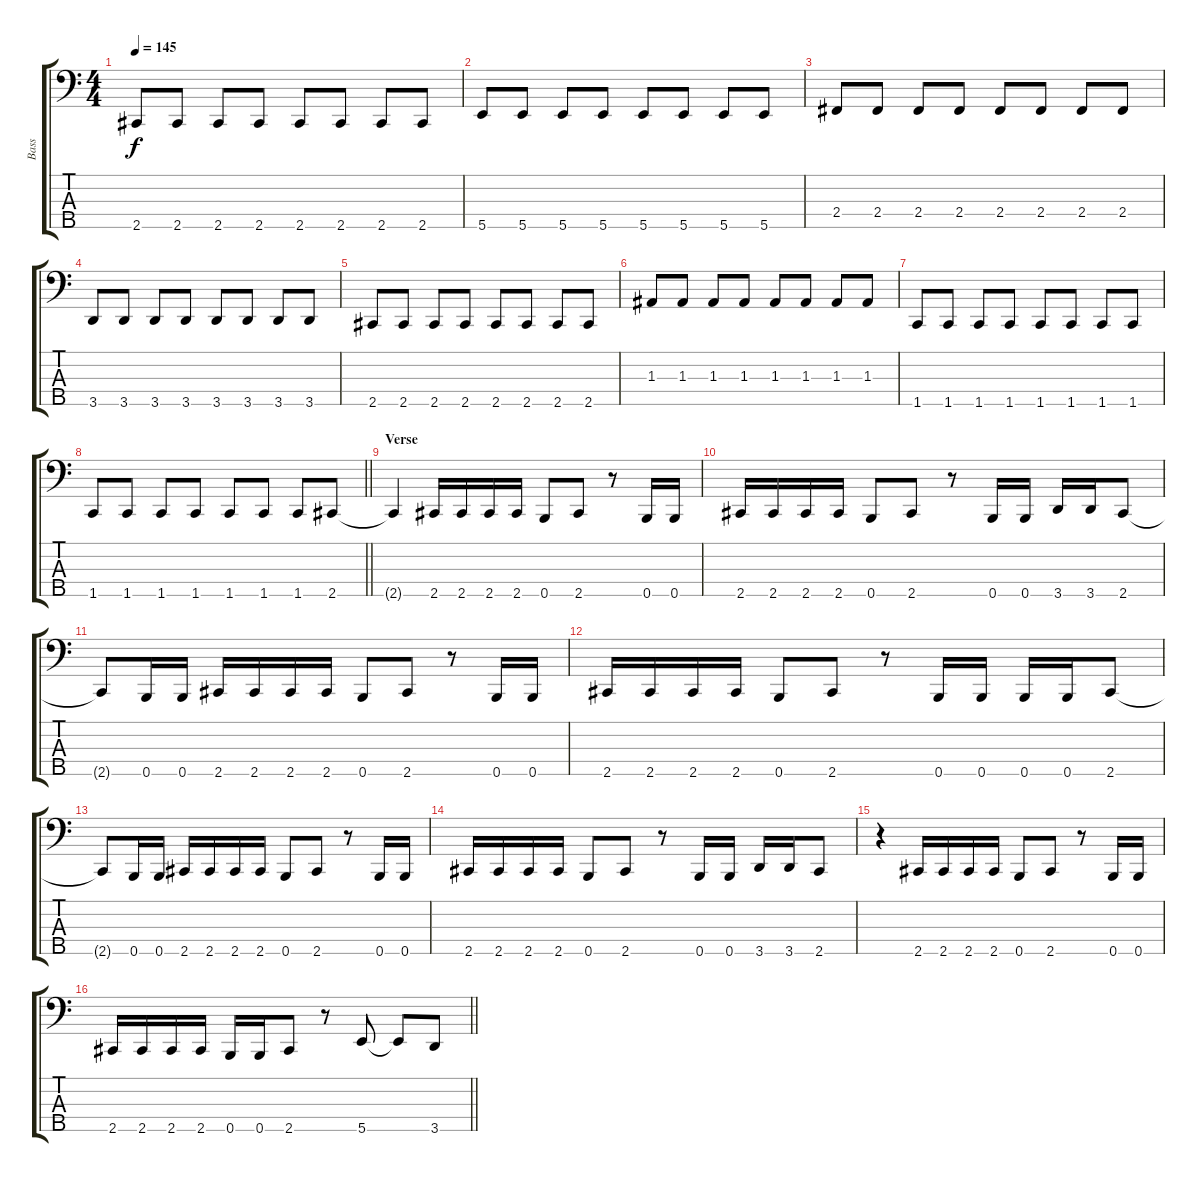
\track ("Bass" "Bass") {instrument electricbassfinger}
\staff {score tabs}
\tuning (G2 D2 A1 E1 B0) {hide}
\ts (4 4)
\tempo 145
\clef f4
\ks c
2.5.8{dy f} 2.5.8 2.5.8 2.5.8 2.5.8 2.5.8 2.5.8 2.5.8 |
5.5.8 5.5.8 5.5.8 5.5.8 5.5.8 5.5.8 5.5.8 5.5.8 |
2.4.8 2.4.8 2.4.8 2.4.8 2.4.8 2.4.8 2.4.8 2.4.8 |
3.5.8 3.5.8 3.5.8 3.5.8 3.5.8 3.5.8 3.5.8 3.5.8 |
2.5.8 2.5.8 2.5.8 2.5.8 2.5.8 2.5.8 2.5.8 2.5.8 |
1.3.8 1.3.8 1.3.8 1.3.8 1.3.8 1.3.8 1.3.8 1.3.8 |
1.5.8 1.5.8 1.5.8 1.5.8 1.5.8 1.5.8 1.5.8 1.5.8 |
\barLineRight lightlight
1.5.8 1.5.8 1.5.8 1.5.8 1.5.8 1.5.8 1.5.8 2.5.8 |
\section ("" "Verse")
2.5{t}.4 2.5.16 2.5.16 2.5.16 2.5.16 0.5.8 2.5.8 r.8 0.5.16 0.5.16 |
2.5.16 2.5.16 2.5.16 2.5.16 0.5.8 2.5.8 r.8 0.5.16 0.5.16 3.5.16 3.5.16 2.5.8 |
2.5{t}.8 0.5.16 0.5.16 2.5.16 2.5.16 2.5.16 2.5.16 0.5.8 2.5.8 r.8 0.5.16 0.5.16 |
2.5.16 2.5.16 2.5.16 2.5.16 0.5.8 2.5.8 r.8 0.5.16 0.5.16 0.5.16 0.5.16 2.5.8 |
2.5{t}.8 0.5.16 0.5.16 2.5.16 2.5.16 2.5.16 2.5.16 0.5.8 2.5.8 r.8 0.5.16 0.5.16 |
2.5.16 2.5.16 2.5.16 2.5.16 0.5.8 2.5.8 r.8 0.5.16 0.5.16 3.5.16 3.5.16 2.5.8 |
r.4 2.5.16 2.5.16 2.5.16 2.5.16 0.5.8 2.5.8 r.8 0.5.16 0.5.16 |
\barLineRight lightlight
2.5.16 2.5.16 2.5.16 2.5.16 0.5.16 0.5.16 2.5.8 r.8 5.5.8 5.5{t}.8 3.5.8
